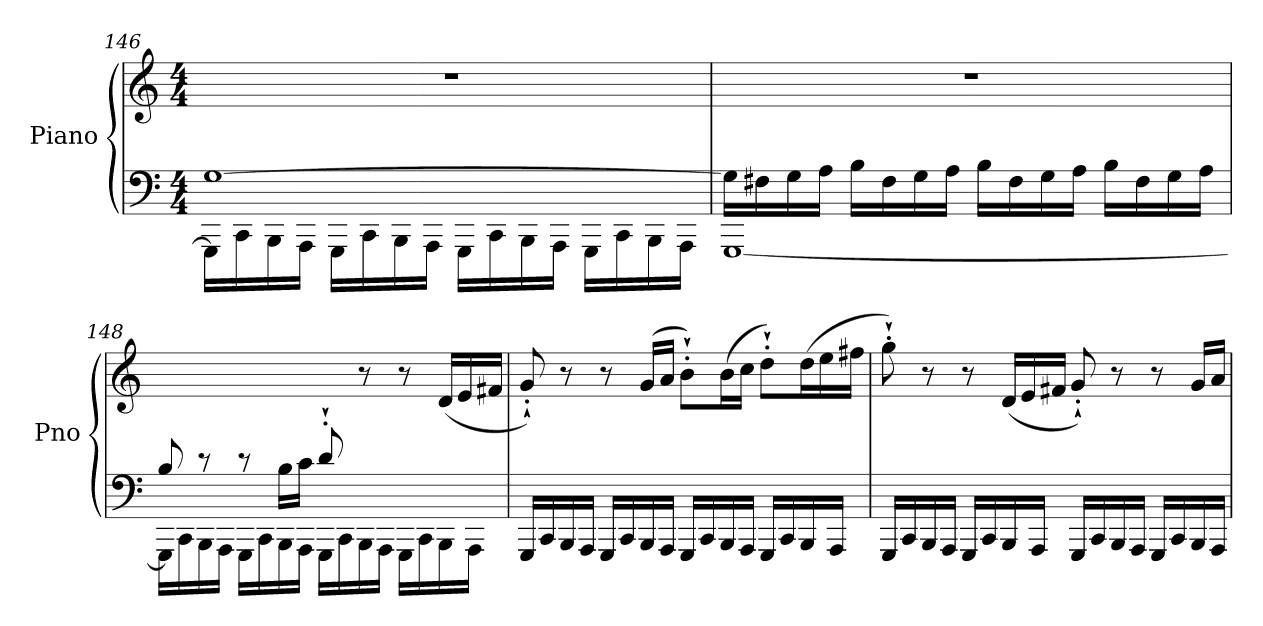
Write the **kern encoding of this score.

**kern	**kern	**dynam
*part1	*part1	*part1
*staff2	*staff1	*staff1/2
*I"Piano	*	*
*I'Pno	*	*
!!LO:PB:g=z
*clefF4	*clefG2	*
*k[]	*k[]	*
*M4/4	*M4/4	*
=146	=146	=146
*^	*	*
[1G	16GGG\LL]	1r	.
.	16CC\	.	.
.	16BBB\	.	.
.	16AAA\JJ	.	.
.	16GGG\LL	.	.
.	16CC\	.	.
.	16BBB\	.	.
.	16AAA\JJ	.	.
.	16GGG\LL	.	.
.	16CC\	.	.
.	16BBB\	.	.
.	16AAA\JJ	.	.
.	16GGG\LL	.	.
.	16CC\	.	.
.	16BBB\	.	.
.	16AAA\JJ	.	.
=147	=147	=147	=147
16G\LL]	[1GGG	1r	.
16F#X\	.	.	.
16G\	.	.	.
16A\JJ	.	.	.
16B\LL	.	.	.
16F#\	.	.	.
16G\	.	.	.
16A\JJ	.	.	.
16B\LL	.	.	.
16F#\	.	.	.
16G\	.	.	.
16A\JJ	.	.	.
16B\LL	.	.	.
16F#\	.	.	.
16G\	.	.	.
16A\JJ	.	.	.
!!LO:LB:g=z
=148	=148	=148	=148
!	!	!	!LO:DY:b
8B/	16GGG\LL]	8ryy	other-dynamics
.	16CC\	.	.
4ryy	16BBB\	8rGG	.
.	16AAA\JJ	.	.
.	16GGG\LL	8rGG	.
.	16CC\	.	.
16B\LL	16BBB\	4ryy	.
16c\JJ	16AAA\JJ	.	.
8d`'/	16GGG\LL	.	.
.	16CC\	.	.
4.ryy	16BBB\	8r	.
.	16AAA\JJ	.	.
.	16GGG\LL	8r	.
.	16CC\	.	.
*	*	*Xtuplet	*
.	16BBB\	(24d/LL	.
.	.	24e/	.
.	16AAA\JJ	.	.
.	.	24f#X/JJ	.
*v	*v	*	*
=149	=149	=149
16GGG/LL	8g`'/)	.
16CC/	.	.
16BBB/	8r	.
16AAA/JJ	.	.
16GGG/LL	8r	.
16CC/	.	.
16BBB/	(16g/LL	.
16AAA/JJ	16a/JJ	.
16GGG/LL	8b`'\L)	.
16CC/	.	.
16BBB/	(16b\L	.
16AAA/JJ	16cc\JJ	.
16GGG/LL	8dd`'\L)	.
16CC/	.	.
16BBB/	(24dd\L	.
.	24ee\	.
16AAA/JJ	.	.
.	24ff#X\JJ	.
!!LO:LB:g=z
=150	=150	=150
!	!	!LO:DY:b
16GGG/LL	8gg`'\)	other-dynamics
16CC/	.	.
16BBB/	8r	.
16AAA/JJ	.	.
16GGG/LL	8r	.
16CC/	.	.
16BBB/	(24d/LL	.
.	24e/	.
16AAA/JJ	.	.
.	24f#X/JJ	.
16GGG/LL	8g`'/)	.
16CC/	.	.
16BBB/	8r	.
16AAA/JJ	.	.
16GGG/LL	8r	.
16CC/	.	.
16BBB/	16g/LL	.
16AAA/JJ	16a/JJ	.
=	=	=
*-	*-	*-
